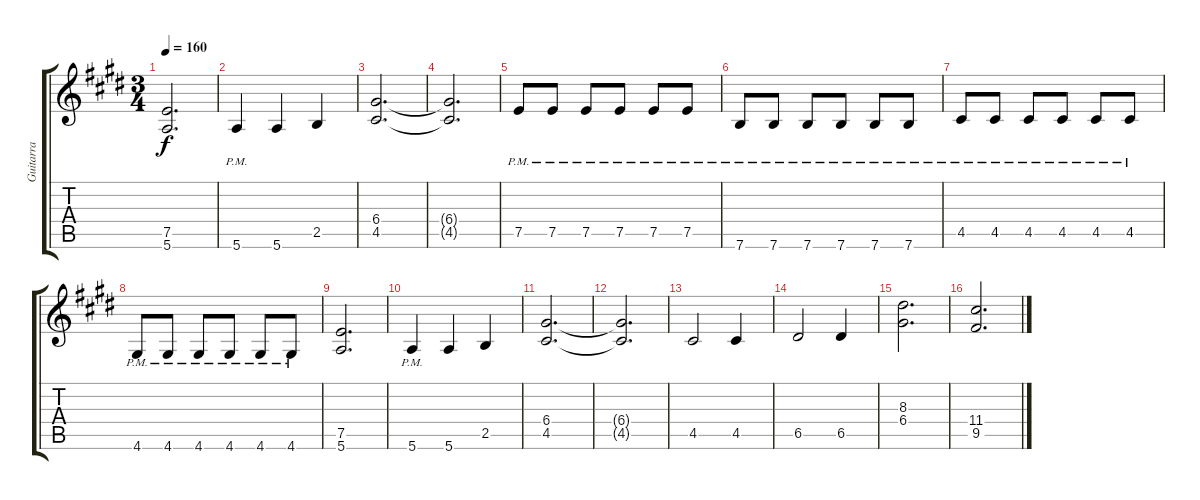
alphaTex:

\track ("Guitarra" "Guitarra") {instrument distortionguitar}
\staff {score tabs}
\tuning (E4 B3 G3 D3 A2 E2) {hide}
\ts (3 4)
\tempo 160
\clef g2
\ks c#minor
(7.5 5.6).2{d dy f} |
5.6{pm}.4 5.6.4 2.5.4 |
(6.4 4.5).2{d} |
(6.4{t} 4.5{t}).2{d} |
7.5{pm}.8 7.5{pm}.8 7.5{pm}.8 7.5{pm}.8 7.5{pm}.8 7.5{pm}.8 |
7.6{pm}.8 7.6{pm}.8 7.6{pm}.8 7.6{pm}.8 7.6{pm}.8 7.6{pm}.8 |
4.5{pm}.8 4.5{pm}.8 4.5{pm}.8 4.5{pm}.8 4.5{pm}.8 4.5{pm}.8 |
4.6{pm}.8 4.6{pm}.8 4.6{pm}.8 4.6{pm}.8 4.6{pm}.8 4.6{pm}.8 |
(7.5 5.6).2{d} |
5.6{pm}.4 5.6.4 2.5.4 |
(6.4 4.5).2{d} |
(6.4{t} 4.5{t}).2{d} |
4.5.2 4.5.4 |
6.5.2 6.5.4 |
(8.3 6.4).2{d} |
(11.4 9.5).2{d}
